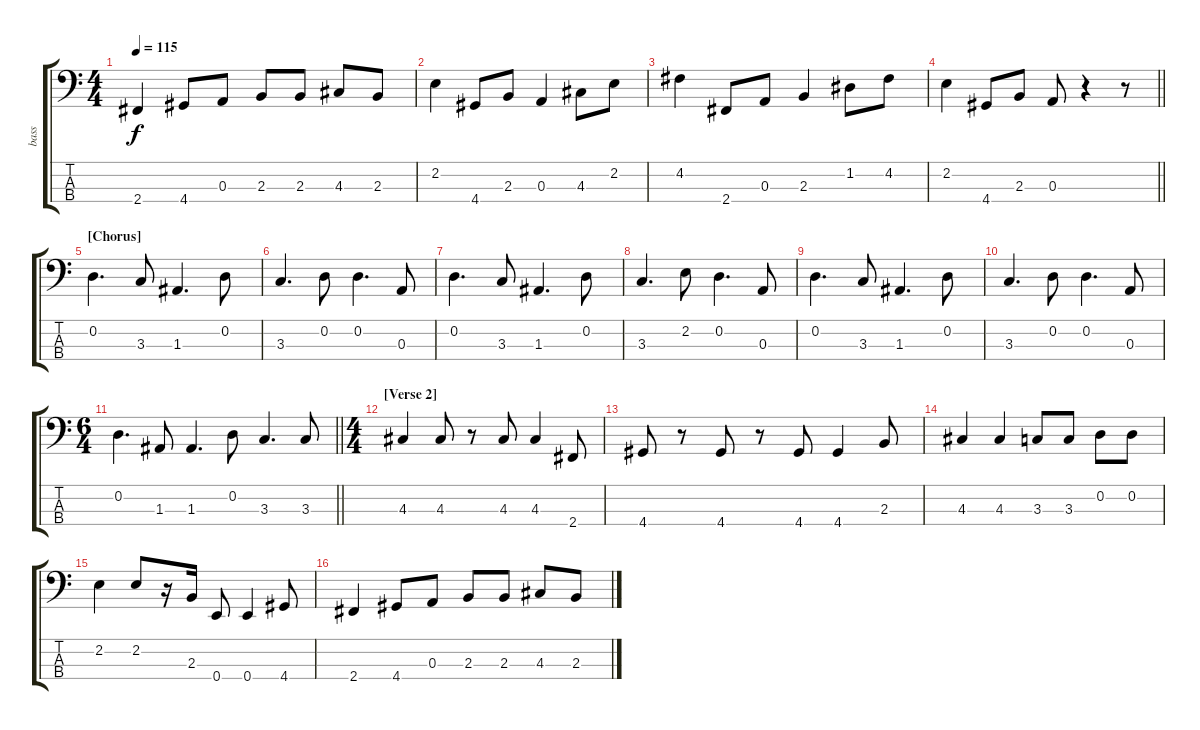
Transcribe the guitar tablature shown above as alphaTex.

\track ("bass" "bass") {instrument fretlessbass}
\staff {score tabs}
\tuning (G2 D2 A1 E1) {hide}
\ts (4 4)
\tempo 115
\clef f4
\ks c
2.4.4{dy f} 4.4.8 0.3.8 2.3.8 2.3.8 4.3.8 2.3.8 |
2.2.4 4.4.8 2.3.8 0.3.4 4.3.8 2.2.8 |
4.2.4 2.4.8 0.3.8 2.3.4 1.2.8 4.2.8 |
\barLineRight lightlight
2.2.4 4.4.8 2.3.8 0.3.8 r.4 r.8 |
\section ("" "[Chorus]")
0.2.4{d} 3.3.8 1.3.4{d} 0.2.8 |
3.3.4{d} 0.2.8 0.2.4{d} 0.3.8 |
0.2.4{d} 3.3.8 1.3.4{d} 0.2.8 |
3.3.4{d} 2.2.8 0.2.4{d} 0.3.8 |
0.2.4{d} 3.3.8 1.3.4{d} 0.2.8 |
3.3.4{d} 0.2.8 0.2.4{d} 0.3.8 |
\ts (6 4)
\barLineRight lightlight
0.2.4{d} 1.3.8 1.3.4{d} 0.2.8 3.3.4{d} 3.3.8 |
\ts (4 4)
\section ("" "[Verse 2]")
4.3.4 4.3.8 r.8 4.3.8 4.3.4 2.4.8 |
4.4.8 r.8 4.4.8 r.8 4.4.8 4.4.4 2.3.8 |
4.3.4 4.3.4 3.3.8 3.3.8 0.2.8 0.2.8 |
2.2.4 2.2.8 r.16 2.3.16 0.4.8 0.4.4 4.4.8 |
2.4.4 4.4.8 0.3.8 2.3.8 2.3.8 4.3.8 2.3.8
